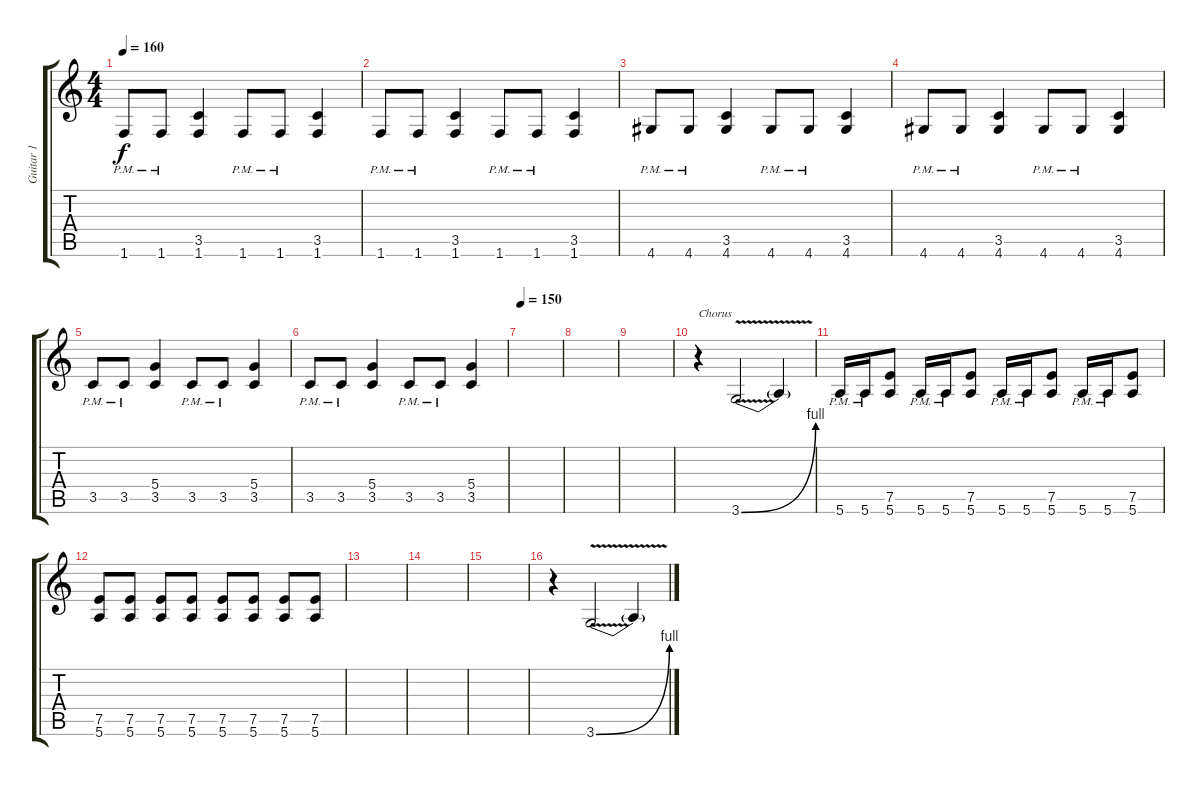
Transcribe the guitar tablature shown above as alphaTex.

\track ("Guitar 1" "Guitar 1") {instrument distortionguitar}
\staff {score tabs}
\tuning (E4 B3 G3 D3 A2 E2) {hide}
\ts (4 4)
\tempo 160
\clef g2
\ks c
1.6{pm}.8{dy f} 1.6{pm}.8 (3.5 1.6).4 1.6{pm}.8 1.6{pm}.8 (3.5 1.6).4 |
1.6{pm}.8 1.6{pm}.8 (3.5 1.6).4 1.6{pm}.8 1.6{pm}.8 (3.5 1.6).4 |
4.6{pm}.8 4.6{pm}.8 (3.5 4.6).4 4.6{pm}.8 4.6{pm}.8 (3.5 4.6).4 |
4.6{pm}.8 4.6{pm}.8 (3.5 4.6).4 4.6{pm}.8 4.6{pm}.8 (3.5 4.6).4 |
3.5{pm}.8 3.5{pm}.8 (5.4 3.5).4 3.5{pm}.8 3.5{pm}.8 (5.4 3.5).4 |
3.5{pm}.8 3.5{pm}.8 (5.4 3.5).4 3.5{pm}.8 3.5{pm}.8 (5.4 3.5).4 |
\tempo 150
|
|
|
r.4{txt "Chorus"} 3.6{be (bend 0 0 60 4) v}.2 3.6{t}.4 |
5.6{pm}.16 5.6{pm}.16 (7.5 5.6).8 5.6{pm}.16 5.6{pm}.16 (7.5 5.6).8 5.6{pm}.16 5.6{pm}.16 (7.5 5.6).8 5.6{pm}.16 5.6{pm}.16 (7.5 5.6).8 |
(7.5 5.6).8 (7.5 5.6).8 (7.5 5.6).8 (7.5 5.6).8 (7.5 5.6).8 (7.5 5.6).8 (7.5 5.6).8 (7.5 5.6).8 |
|
|
|
r.4 3.6{be (bend 0 0 60 4) v}.2 3.6{t}.4
